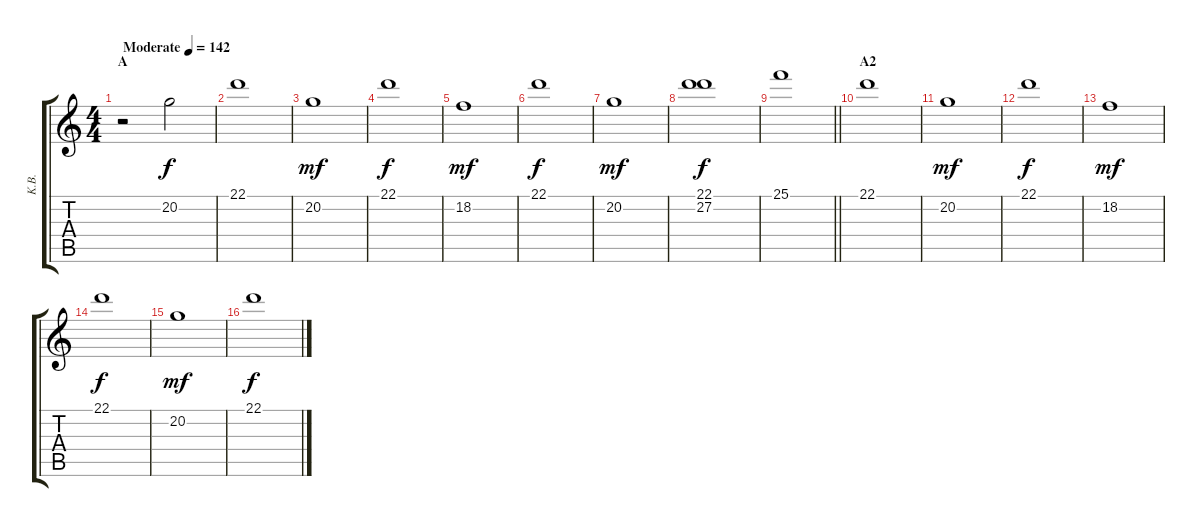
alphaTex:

\track ("K.B. " "K.B. ") {instrument synthstrings2}
\staff {score tabs}
\tuning (E4 B3 G3 D3 A2 E2) {hide}
\ts (4 4)
\section ("" "A")
\tempo (142 "Moderate")
\clef g2
\ks c
r.2{dy f instrument synthstrings2} 20.2.2 |
22.1.1 |
20.2.1{dy mf} |
22.1.1{dy f} |
18.2.1{dy mf} |
22.1.1{dy f} |
20.2.1{dy mf} |
(22.1 27.2).1{dy f} |
\barLineRight lightlight
25.1.1 |
\section ("" "A2")
22.1.1 |
20.2.1{dy mf} |
22.1.1{dy f} |
18.2.1{dy mf} |
22.1.1{dy f} |
20.2.1{dy mf} |
22.1.1{dy f}
